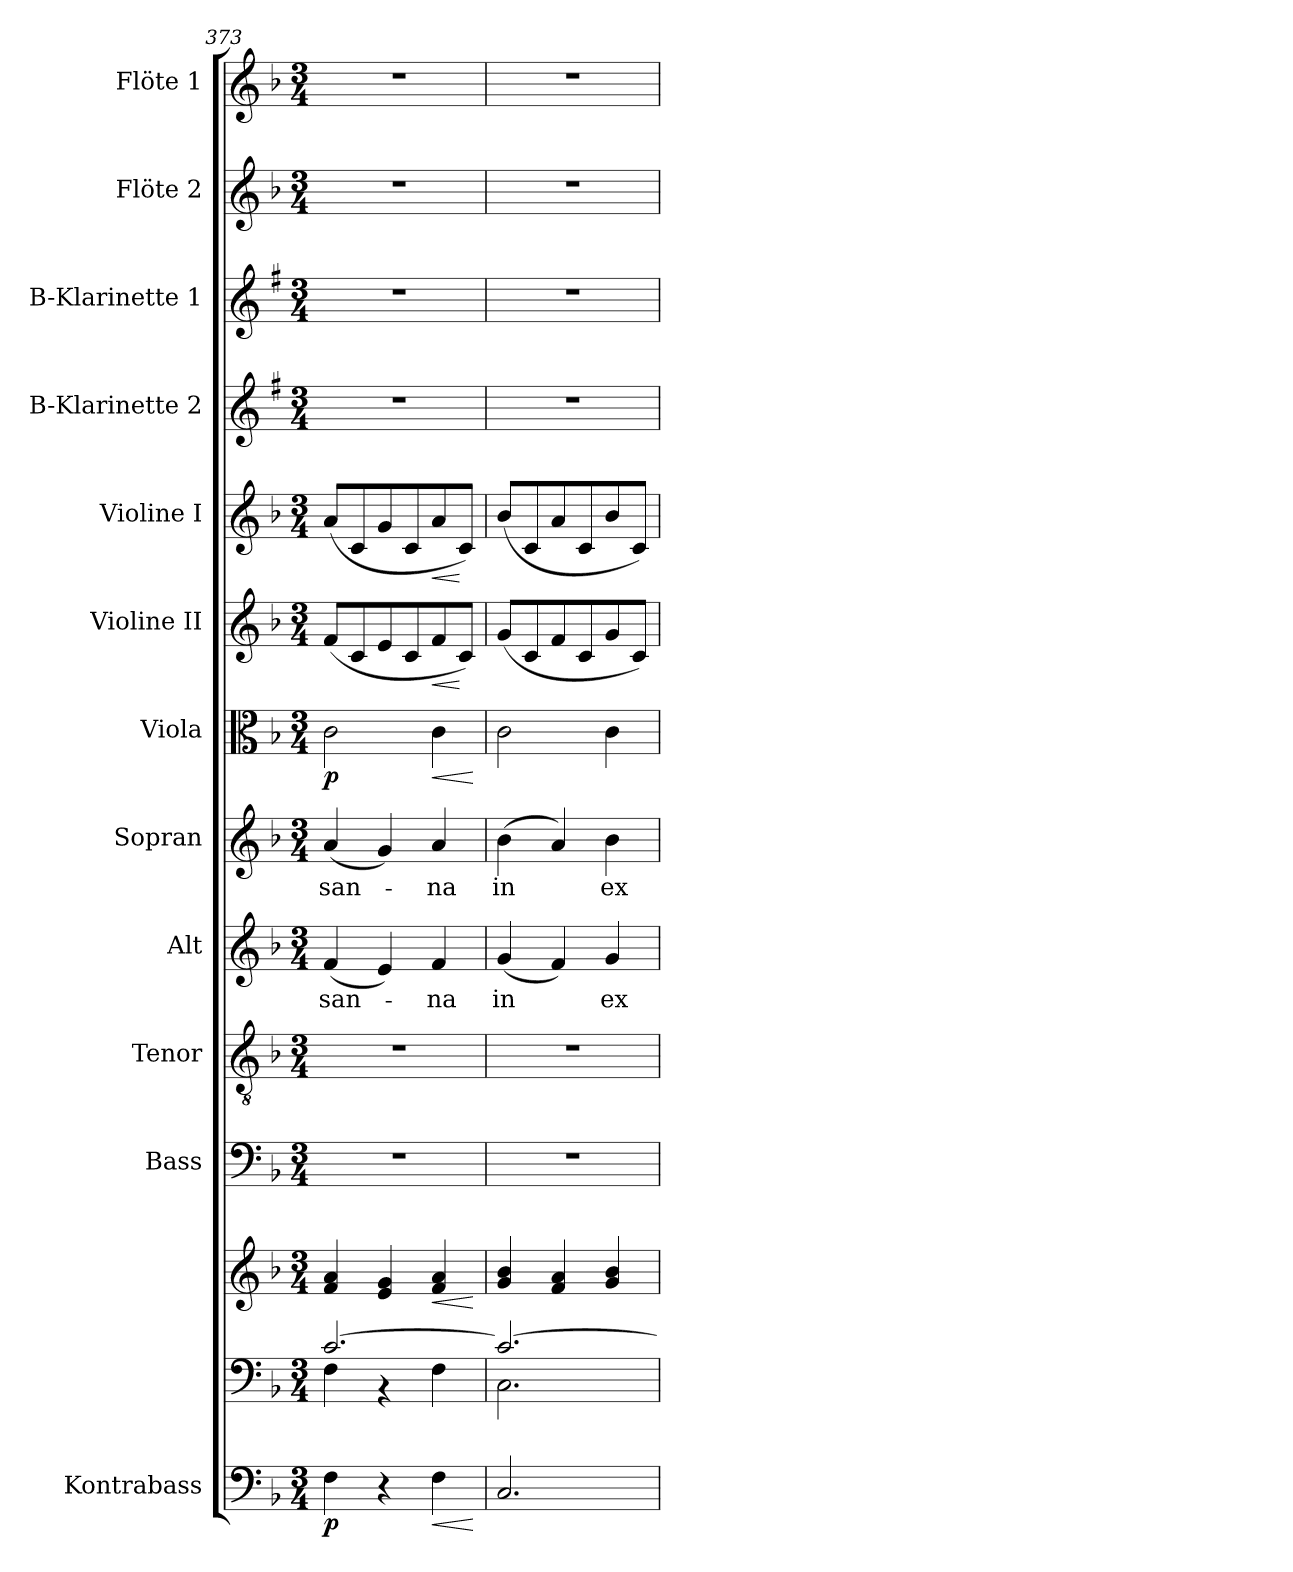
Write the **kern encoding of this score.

**kern	**dynam	**kern	**kern	**dynam	**kern	**kern	**kern	**text	**kern	**text	**kern	**dynam	**kern	**dynam	**kern	**dynam	**kern	**kern	**kern	**kern
*part13	*part13	*part12	*part12	*part12	*part11	*part10	*part9	*part9	*part8	*part8	*part7	*part7	*part6	*part6	*part5	*part5	*part4	*part3	*part2	*part1
*staff14	*staff14	*staff13	*staff12	*staff12/13	*staff11	*staff10	*staff9	*staff9	*staff8	*staff8	*staff7	*staff7	*staff6	*staff6	*staff5	*staff5	*staff4	*staff3	*staff2	*staff1
*I"Kontrabass	*	*	*	*	*I"Bass	*I"Tenor	*I"Alt	*	*I"Sopran	*	*I"Viola	*	*I"Violine II	*	*I"Violine I	*	*I"B-Klarinette 2	*I"B-Klarinette 1	*I"Flöte 2	*I"Flöte 1
*I'Kb.	*	*	*	*	*I'B.	*I'T.	*I'A.	*	*I'S.	*	*I'Vla.	*	*I'Vl. II	*	*I'Vl. I	*	*I'B Kl. 2	*I'B Kl. 1	*I'Fl. 2	*I'Fl. 1
*clefF4	*	*clefF4	*clefG2	*	*clefF4	*clefGv2	*clefG2	*	*clefG2	*	*clefC3	*	*clefG2	*	*clefG2	*	*clefG2	*clefG2	*clefG2	*clefG2
*ITrd7c12	*	*	*	*	*	*	*	*	*	*	*	*	*	*	*	*	*ITrd1c2	*ITrd1c2	*	*
*k[b-]	*	*k[b-]	*k[b-]	*	*k[b-]	*k[b-]	*k[b-]	*	*k[b-]	*	*k[b-]	*	*k[b-]	*	*k[b-]	*	*k[b-]	*k[b-]	*k[b-]	*k[b-]
*F:	*	*F:	*F:	*	*F:	*F:	*F:	*	*F:	*	*F:	*	*F:	*	*F:	*	*F:	*F:	*F:	*F:
*M3/4	*	*M3/4	*M3/4	*	*M3/4	*M3/4	*M3/4	*	*M3/4	*	*M3/4	*	*M3/4	*	*M3/4	*	*M3/4	*M3/4	*M3/4	*M3/4
=373	=373	=373	=373	=373	=373	=373	=373	=373	=373	=373	=373	=373	=373	=373	=373	=373	=373	=373	=373	=373
*	*	*^	*	*	*	*	*	*	*	*	*	*	*	*	*	*	*	*	*	*
!	!LO:DY:b	!	!	!	!	!	!	!	!LO:LY:b	!	!LO:LY:b	!	!LO:DY:b	!	!	!	!	!	!	!	!
4FF\	p	[>2.c/	4F\	4f/ 4a/	.	2.r	2.r	(<4f/	-san-	(<4a/	-san-	2c\	p	(<8f/L	.	(<8a/L	.	2.r	2.r	2.r	2.r
.	.	.	.	.	.	.	.	.	.	.	.	.	.	8c/	.	8c/	.	.	.	.	.
4r	.	.	4r	4e/ 4g/	.	.	.	4e/)	.	4g/)	.	.	.	8e/	.	8g/	.	.	.	.	.
.	.	.	.	.	.	.	.	.	.	.	.	.	.	8c/	.	8c/	.	.	.	.	.
!	!LO:HP:b	!	!	!	!LO:HP:b	!	!	!	!LO:LY:b	!	!LO:LY:b	!	!LO:HP:b	!	!LO:HP:b	!	!LO:HP:b	!	!	!	!
4FF\	<	.	4F\	4f/ 4a/	<	.	.	4f/	-na	4a/	-na	4c\	<	8f/	<	8a/	<	.	.	.	.
.	.	.	.	.	.	.	.	.	.	.	.	.	.	8c/J)	[	8c/J)	[	.	.	.	.
*	*	*v	*v	*	*	*	*	*	*	*	*	*	*	*	*	*	*	*	*	*	*
.	[	.	.	[	.	.	.	.	.	.	.	[	.	.	.	.	.	.	.	.
!!LO:PB:g=z
=374	=374	=374	=374	=374	=374	=374	=374	=374	=374	=374	=374	=374	=374	=374	=374	=374	=374	=374	=374	=374
*	*	*^	*	*	*	*	*	*	*	*	*	*	*	*	*	*	*	*	*	*
!	!	!	!	!	!	!	!	!	!LO:LY:b	!	!LO:LY:b	!	!	!	!	!	!	!	!	!	!
2.CC/	.	2.c/_	2.C\	4g/ 4b-/	.	2.r	2.r	(<4g/	in	(>4b-\	in	2c\	.	(<8g/L	.	(<8b-/L	.	2.r	2.r	2.r	2.r
.	.	.	.	.	.	.	.	.	.	.	.	.	.	8c/	.	8c/	.	.	.	.	.
.	.	.	.	4f/ 4a/	.	.	.	4f/)	.	4a/)	.	.	.	8f/	.	8a/	.	.	.	.	.
.	.	.	.	.	.	.	.	.	.	.	.	.	.	8c/	.	8c/	.	.	.	.	.
!	!	!	!	!	!	!	!	!	!LO:LY:b	!	!LO:LY:b	!	!	!	!	!	!	!	!	!	!
.	.	.	.	4g/ 4b-/	.	.	.	4g/	ex-	4b-\	ex-	4c\	.	8g/	.	8b-/	.	.	.	.	.
.	.	.	.	.	.	.	.	.	.	.	.	.	.	8c/J)	.	8c/J)	.	.	.	.	.
*	*	*v	*v	*	*	*	*	*	*	*	*	*	*	*	*	*	*	*	*	*	*
=	=	=	=	=	=	=	=	=	=	=	=	=	=	=	=	=	=	=	=	=
*-	*-	*-	*-	*-	*-	*-	*-	*-	*-	*-	*-	*-	*-	*-	*-	*-	*-	*-	*-	*-
